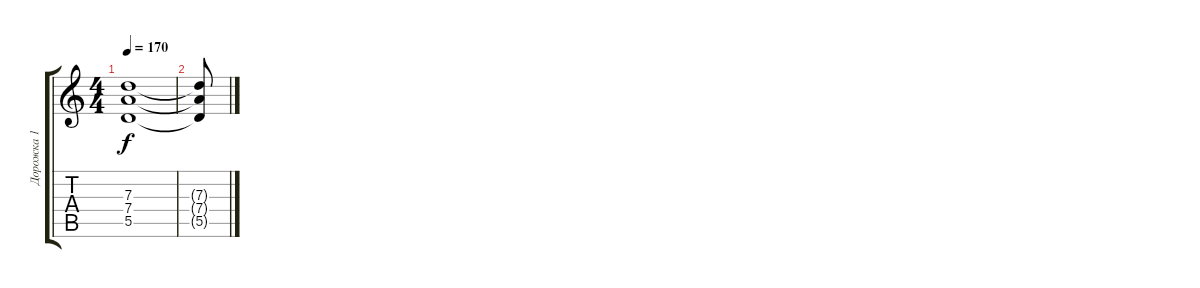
\track ("Дорожка 1" "Дорожка 1") {instrument overdrivenguitar}
\staff {score tabs}
\tuning (E4 B3 G3 D3 A2 E2) {hide}
\ts (4 4)
\tempo 170
\clef g2
\ks c
(7.3 7.4 5.5).1{dy f} |
(7.3{t} 7.4{t} 5.5{t}).8
